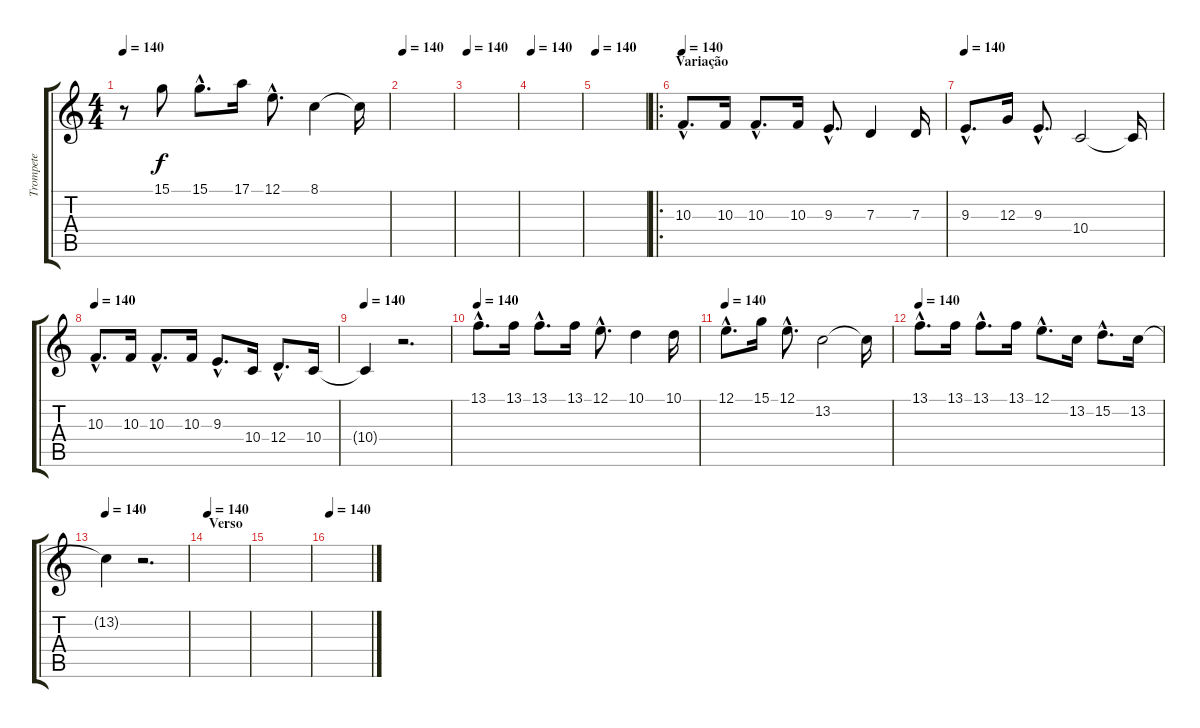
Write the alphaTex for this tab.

\track ("Trompete" "Trompete") {instrument trumpet}
\staff {score tabs}
\tuning (E4 B3 G3 D3 A2 E2) {hide}
\ts (4 4)
\tempo 140
\clef g2
\ks c
r.8{dy f} 15.1.8 15.1{hac}.8{d} 17.1.16 12.1{hac}.8{d} 8.1.4 8.1{t}.16 |
\tempo 140
|
\tempo 140
|
\tempo 140
|
\tempo 140
|
\ro
\section ("" "Variação")
\tempo 140
10.3{hac}.8{d} 10.3.16 10.3{hac}.8{d} 10.3.16 9.3{hac}.8{d} 7.3.4 7.3.16 |
\tempo 140
9.3{hac}.8{d} 12.3.16 9.3{hac}.8{d} 10.4.2 10.4{t}.16 |
\tempo 140
10.3{hac}.8{d} 10.3.16 10.3{hac}.8{d} 10.3.16 9.3{hac}.8{d} 10.4.16 12.4{hac}.8{d} 10.4.16 |
\tempo 140
10.4{t}.4 r.2{d} |
\tempo 140
13.1{hac}.8{d} 13.1.16 13.1{hac}.8{d} 13.1.16 12.1{hac}.8{d} 10.1.4 10.1.16 |
\tempo 140
12.1{hac}.8{d} 15.1.16 12.1{hac}.8{d} 13.2.2 13.2{t}.16 |
\tempo 140
13.1{hac}.8{d} 13.1.16 13.1{hac}.8{d} 13.1.16 12.1{hac}.8{d} 13.2.16 15.2{hac}.8{d} 13.2.16 |
\tempo 140
13.2{t}.4 r.2{d} |
\section ("" "Verso")
\tempo 140
|
|
\tempo 140
